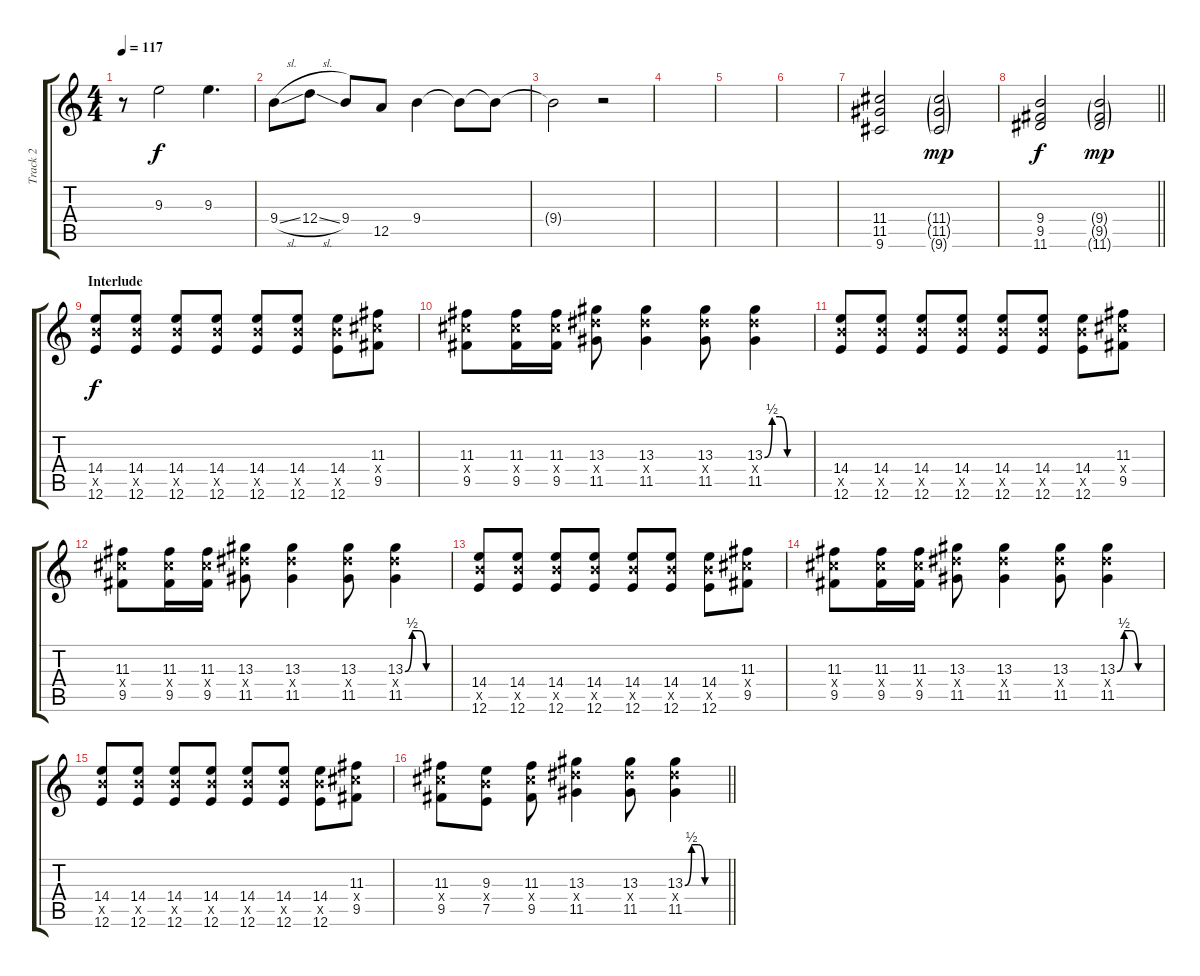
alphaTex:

\track ("Track 2" "Track 2") {instrument electricguitarjazz}
\staff {score tabs}
\tuning (E4 B3 G3 D3 A2 E2) {hide}
\ts (4 4)
\tempo 117
\clef g2
\ks c
r.8{dy p} 9.3.2{dy f} 9.3.4{d} |
9.4{sl}.8 12.4{sl}.8 9.4.8 12.5.8 9.4.4 9.4{t}.8 9.4{t}.8 |
9.4{t}.2 r.2 |
|
|
|
(11.4 11.5 9.6).2 (11.4{g} 11.5{g} 9.6{g}).2{dy mp} |
\barLineRight lightlight
(9.4 9.5 11.6).2{dy f} (9.4{g} 9.5{g} 11.6{g}).2{dy mp} |
\section ("" "Interlude")
(14.4 14.5{x} 12.6).8{dy f instrument overdrivenguitar} (14.4 14.5{x} 12.6).8 (14.4 14.5{x} 12.6).8 (14.4 14.5{x} 12.6).8 (14.4 14.5{x} 12.6).8 (14.4 14.5{x} 12.6).8 (14.4 14.5{x} 12.6).8 (11.3 11.4{x} 9.5).8 |
(11.3 11.4{x} 9.5).8 (11.3 11.4{x} 9.5).16 (11.3 11.4{x} 9.5).16 (13.3 13.4{x} 11.5).8 (13.3 13.4{x} 11.5).4 (13.3 13.4{x} 11.5).8 (13.3{be (custom 0 0 10 2 20 2 30 0 60 0)} 13.4{x} 11.5).4 |
(14.4 14.5{x} 12.6).8 (14.4 14.5{x} 12.6).8 (14.4 14.5{x} 12.6).8 (14.4 14.5{x} 12.6).8 (14.4 14.5{x} 12.6).8 (14.4 14.5{x} 12.6).8 (14.4 14.5{x} 12.6).8 (11.3 11.4{x} 9.5).8 |
(11.3 11.4{x} 9.5).8 (11.3 11.4{x} 9.5).16 (11.3 11.4{x} 9.5).16 (13.3 13.4{x} 11.5).8 (13.3 13.4{x} 11.5).4 (13.3 13.4{x} 11.5).8 (13.3{be (custom 0 0 10 2 20 2 30 0 60 0)} 13.4{x} 11.5).4 |
(14.4 14.5{x} 12.6).8 (14.4 14.5{x} 12.6).8 (14.4 14.5{x} 12.6).8 (14.4 14.5{x} 12.6).8 (14.4 14.5{x} 12.6).8 (14.4 14.5{x} 12.6).8 (14.4 14.5{x} 12.6).8 (11.3 11.4{x} 9.5).8 |
(11.3 11.4{x} 9.5).8 (11.3 11.4{x} 9.5).16 (11.3 11.4{x} 9.5).16 (13.3 13.4{x} 11.5).8 (13.3 13.4{x} 11.5).4 (13.3 13.4{x} 11.5).8 (13.3{be (custom 0 0 10 2 20 2 30 0 60 0)} 13.4{x} 11.5).4 |
(14.4 14.5{x} 12.6).8 (14.4 14.5{x} 12.6).8 (14.4 14.5{x} 12.6).8 (14.4 14.5{x} 12.6).8 (14.4 14.5{x} 12.6).8 (14.4 14.5{x} 12.6).8 (14.4 14.5{x} 12.6).8 (11.3 11.4{x} 9.5).8 |
\barLineRight lightlight
(11.3 11.4{x} 9.5).8 (9.3 9.4{x} 7.5).8 (11.3 11.4{x} 9.5).8 (13.3 13.4{x} 11.5).4 (13.3 13.4{x} 11.5).8 (13.3{be (custom 0 0 10 2 20 2 30 0 60 0)} 13.4{x} 11.5).4
